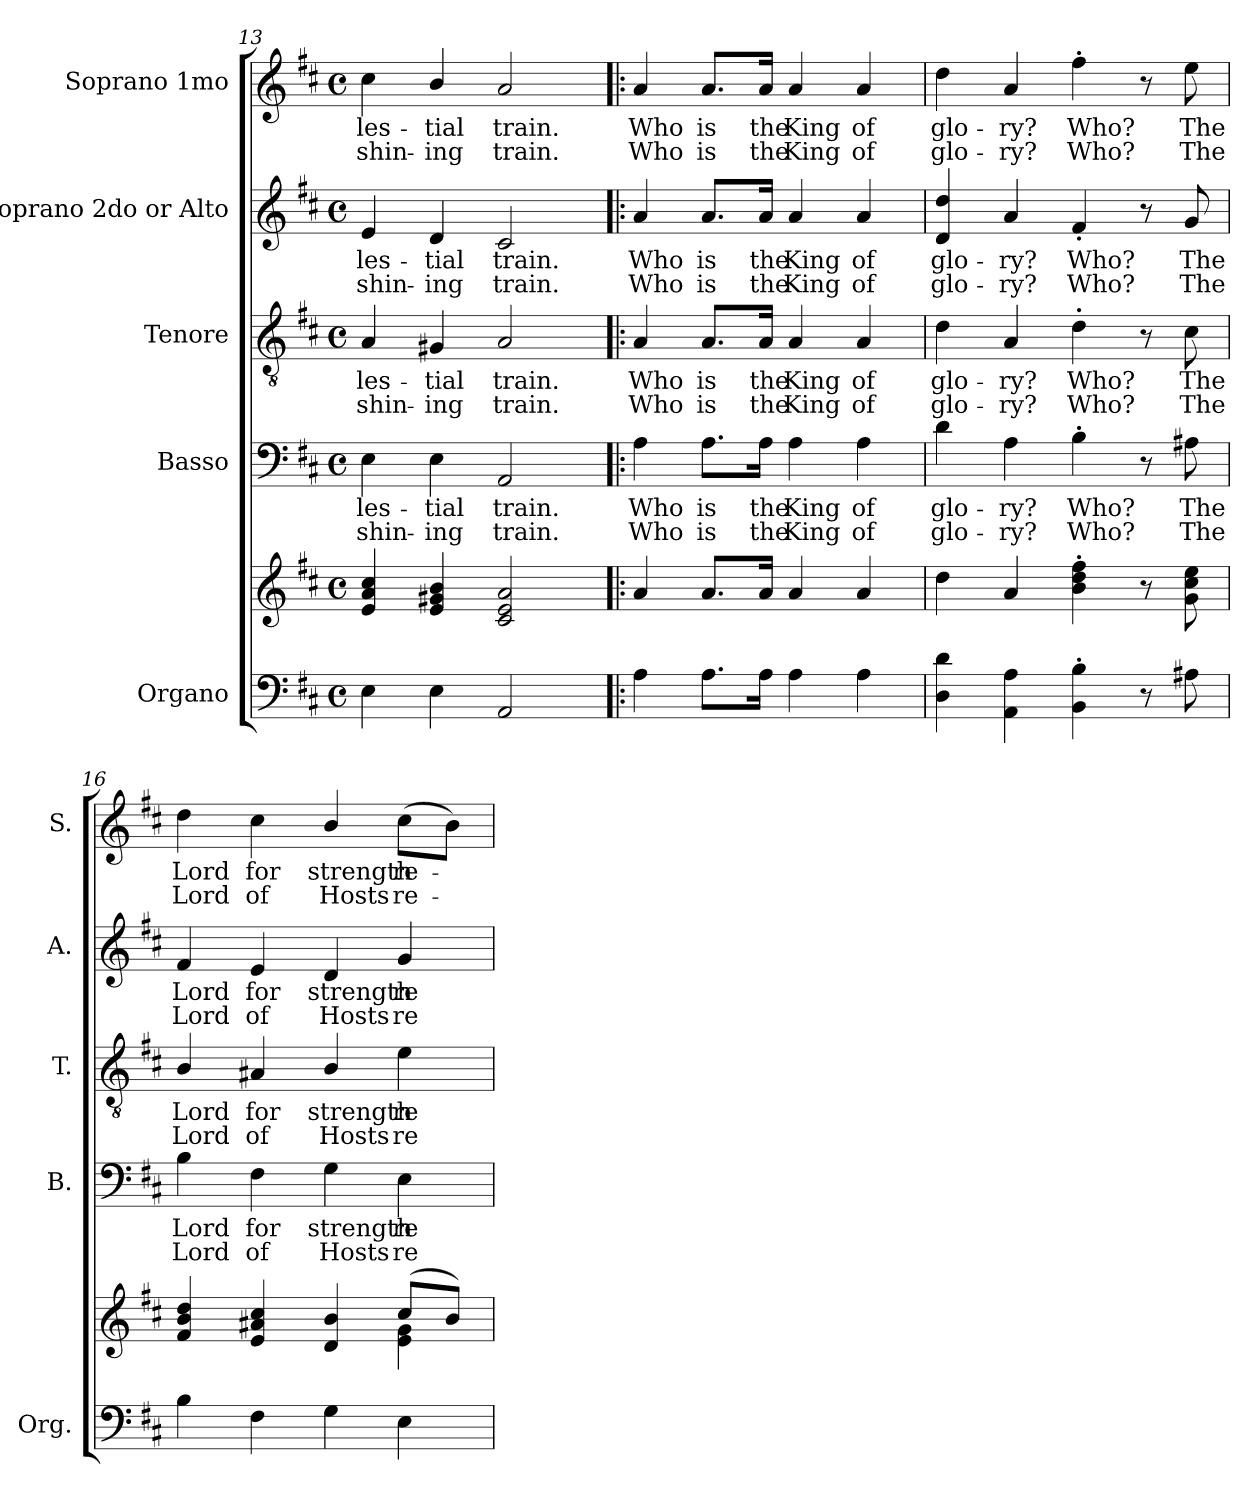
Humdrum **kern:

**kern	**kern	**kern	**text	**text	**kern	**text	**text	**kern	**text	**text	**kern	**text	**text
*part5	*part5	*part4	*part4	*part4	*part3	*part3	*part3	*part2	*part2	*part2	*part1	*part1	*part1
*staff6	*staff5	*staff4	*staff4	*staff4	*staff3	*staff3	*staff3	*staff2	*staff2	*staff2	*staff1	*staff1	*staff1
*I"Organo	*	*I"Basso	*	*	*I"Tenore	*	*	*I"Soprano 2do or Alto	*	*	*I"Soprano 1mo	*	*
*I'Org.	*	*I'B.	*	*	*I'T.	*	*	*I'A.	*	*	*I'S.	*	*
*clefF4	*clefG2	*clefF4	*	*	*clefGv2	*	*	*clefG2	*	*	*clefG2	*	*
*	*	*	*	*	*ITrd7c12	*	*	*	*	*	*	*	*
*k[f#c#]	*k[f#c#]	*k[f#c#]	*	*	*k[f#c#]	*	*	*k[f#c#]	*	*	*k[f#c#]	*	*
*D:	*D:	*D:	*	*	*D:	*	*	*D:	*	*	*D:	*	*
*M4/4	*M4/4	*M4/4	*	*	*M4/4	*	*	*M4/4	*	*	*M4/4	*	*
*met(c)	*met(c)	*met(c)	*	*	*met(c)	*	*	*met(c)	*	*	*met(c)	*	*
=13	=13	=13	=13	=13	=13	=13	=13	=13	=13	=13	=13	=13	=13
!	!	!	!LO:LY:b:color=#000000	!LO:LY:b:color=#000000	!	!	!	!	!	!	!	!	!
!	!	!	!	!	!	!LO:LY:b:color=#000000	!LO:LY:b:color=#000000	!	!	!	!	!	!
!	!	!	!	!	!	!	!	!	!LO:LY:b:color=#000000	!LO:LY:b:color=#000000	!	!	!
!	!	!	!	!	!	!	!	!	!	!	!	!LO:LY:b:color=#000000	!LO:LY:b:color=#000000
4Ei\	4ei/ 4ai 4cc#i	4Ei\	-les-	shin-	4AAi/	-les-	shin-	4ei/	-les-	shin-	4cc#i\	-les-	shin-
!	!	!	!LO:LY:b:color=#000000	!LO:LY:b:color=#000000	!	!	!	!	!	!	!	!	!
!	!	!	!	!	!	!LO:LY:b:color=#000000	!LO:LY:b:color=#000000	!	!	!	!	!	!
!	!	!	!	!	!	!	!	!	!LO:LY:b:color=#000000	!LO:LY:b:color=#000000	!	!	!
!	!	!	!	!	!	!	!	!	!	!	!	!LO:LY:b:color=#000000	!LO:LY:b:color=#000000
4Ei\	4ei/ 4g#Xi 4bi	4Ei\	-tial	-ing	4GG#Xi/	-tial	-ing	4di/	-tial	-ing	4bi/	-tial	-ing
!	!	!	!LO:LY:b:color=#000000	!LO:LY:b:color=#000000	!	!	!	!	!	!	!	!	!
!	!	!	!	!	!	!LO:LY:b:color=#000000	!LO:LY:b:color=#000000	!	!	!	!	!	!
!	!	!	!	!	!	!	!	!	!LO:LY:b:color=#000000	!LO:LY:b:color=#000000	!	!	!
!	!	!	!	!	!	!	!	!	!	!	!	!LO:LY:b:color=#000000	!LO:LY:b:color=#000000
2AAi/	2c#i/ 2ei 2ai	2AAi/	train.	train.	2AAi/	train.	train.	2c#i/	train.	train.	2ai/	train.	train.
=14!|:	=14!|:	=14!|:	=14!|:	=14!|:	=14!|:	=14!|:	=14!|:	=14!|:	=14!|:	=14!|:	=14!|:	=14!|:	=14!|:
!	!	!	!LO:LY:b:color=#000000	!LO:LY:b:color=#000000	!	!	!	!	!	!	!	!	!
!	!	!	!	!	!	!LO:LY:b:color=#000000	!LO:LY:b:color=#000000	!	!	!	!	!	!
!	!	!	!	!	!	!	!	!	!LO:LY:b:color=#000000	!LO:LY:b:color=#000000	!	!	!
!	!	!	!	!	!	!	!	!	!	!	!	!LO:LY:b:color=#000000	!LO:LY:b:color=#000000
4Ai\	4ai/	4Ai\	Who	Who	4AAi/	Who	Who	4ai/	Who	Who	4ai/	Who	Who
!	!	!	!LO:LY:b:color=#000000	!LO:LY:b:color=#000000	!	!	!	!	!	!	!	!	!
!	!	!	!	!	!	!LO:LY:b:color=#000000	!LO:LY:b:color=#000000	!	!	!	!	!	!
!	!	!	!	!	!	!	!	!	!LO:LY:b:color=#000000	!LO:LY:b:color=#000000	!	!	!
!	!	!	!	!	!	!	!	!	!	!	!	!LO:LY:b:color=#000000	!LO:LY:b:color=#000000
8.Ai\L	8.ai/L	8.Ai\L	is	is	8.AAi/L	is	is	8.ai/L	is	is	8.ai/L	is	is
!	!	!	!LO:LY:b:color=#000000	!LO:LY:b:color=#000000	!	!	!	!	!	!	!	!	!
!	!	!	!	!	!	!LO:LY:b:color=#000000	!LO:LY:b:color=#000000	!	!	!	!	!	!
!	!	!	!	!	!	!	!	!	!LO:LY:b:color=#000000	!LO:LY:b:color=#000000	!	!	!
!	!	!	!	!	!	!	!	!	!	!	!	!LO:LY:b:color=#000000	!LO:LY:b:color=#000000
16Ai\Jk	16ai/Jk	16Ai\Jk	the	the	16AAi/Jk	the	the	16ai/Jk	the	the	16ai/Jk	the	the
!	!	!	!LO:LY:b:color=#000000	!LO:LY:b:color=#000000	!	!	!	!	!	!	!	!	!
!	!	!	!	!	!	!LO:LY:b:color=#000000	!LO:LY:b:color=#000000	!	!	!	!	!	!
!	!	!	!	!	!	!	!	!	!LO:LY:b:color=#000000	!LO:LY:b:color=#000000	!	!	!
!	!	!	!	!	!	!	!	!	!	!	!	!LO:LY:b:color=#000000	!LO:LY:b:color=#000000
4Ai\	4ai/	4Ai\	King	King	4AAi/	King	King	4ai/	King	King	4ai/	King	King
!	!	!	!LO:LY:b:color=#000000	!LO:LY:b:color=#000000	!	!	!	!	!	!	!	!	!
!	!	!	!	!	!	!LO:LY:b:color=#000000	!LO:LY:b:color=#000000	!	!	!	!	!	!
!	!	!	!	!	!	!	!	!	!LO:LY:b:color=#000000	!LO:LY:b:color=#000000	!	!	!
!	!	!	!	!	!	!	!	!	!	!	!	!LO:LY:b:color=#000000	!LO:LY:b:color=#000000
4Ai\	4ai/	4Ai\	of	of	4AAi/	of	of	4ai/	of	of	4ai/	of	of
=15	=15	=15	=15	=15	=15	=15	=15	=15	=15	=15	=15	=15	=15
!	!	!	!LO:LY:b:color=#000000	!LO:LY:b:color=#000000	!	!	!	!	!	!	!	!	!
!	!	!	!	!	!	!LO:LY:b:color=#000000	!LO:LY:b:color=#000000	!	!	!	!	!	!
!	!	!	!	!	!	!	!	!	!LO:LY:b:color=#000000	!LO:LY:b:color=#000000	!	!	!
!	!	!	!	!	!	!	!	!	!	!	!	!LO:LY:b:color=#000000	!LO:LY:b:color=#000000
4Di\ 4di	4ddi\	4di\	glo-	glo-	4Di\	glo-	glo-	4di/ 4ddi	glo-	glo-	4ddi\	glo-	glo-
!	!	!	!LO:LY:b:color=#000000	!LO:LY:b:color=#000000	!	!	!	!	!	!	!	!	!
!	!	!	!	!	!	!LO:LY:b:color=#000000	!LO:LY:b:color=#000000	!	!	!	!	!	!
!	!	!	!	!	!	!	!	!	!LO:LY:b:color=#000000	!LO:LY:b:color=#000000	!	!	!
!	!	!	!	!	!	!	!	!	!	!	!	!LO:LY:b:color=#000000	!LO:LY:b:color=#000000
4AAi\ 4Ai	4ai/	4Ai\	-ry?	-ry?	4AAi/	-ry?	-ry?	4ai/	-ry?	-ry?	4ai/	-ry?	-ry?
!	!	!	!LO:LY:b:color=#000000	!LO:LY:b:color=#000000	!	!	!	!	!	!	!	!	!
!	!	!	!	!	!	!LO:LY:b:color=#000000	!LO:LY:b:color=#000000	!	!	!	!	!	!
!	!	!	!	!	!	!	!	!	!LO:LY:b:color=#000000	!LO:LY:b:color=#000000	!	!	!
!	!	!	!	!	!	!	!	!	!	!	!	!LO:LY:b:color=#000000	!LO:LY:b:color=#000000
4BBi\' 4Bi'	4bi\' 4ddi' 4ff#i'	4B'i\	Who?	Who?	4D'i\	Who?	Who?	4f#'i/	Who?	Who?	4ff#'i\	Who?	Who?
8r	8r	8r	.	.	8r	.	.	8r	.	.	8r	.	.
!	!	!	!LO:LY:b:color=#000000	!LO:LY:b:color=#000000	!	!	!	!	!	!	!	!	!
!	!	!	!	!	!	!LO:LY:b:color=#000000	!LO:LY:b:color=#000000	!	!	!	!	!	!
!	!	!	!	!	!	!	!	!	!LO:LY:b:color=#000000	!LO:LY:b:color=#000000	!	!	!
!	!	!	!	!	!	!	!	!	!	!	!	!LO:LY:b:color=#000000	!LO:LY:b:color=#000000
8A#Xi\	8gi\ 8cc#i 8eei	8A#Xi\	The	The	8C#i\	The	The	8gi/	The	The	8eei\	The	The
=16	=16	=16	=16	=16	=16	=16	=16	=16	=16	=16	=16	=16	=16
*	*^	*	*	*	*	*	*	*	*	*	*	*	*
!	!	!	!	!LO:LY:b:color=#000000	!LO:LY:b:color=#000000	!	!	!	!	!	!	!	!	!
!	!	!	!	!	!	!	!LO:LY:b:color=#000000	!LO:LY:b:color=#000000	!	!	!	!	!	!
!	!	!	!	!	!	!	!	!	!	!LO:LY:b:color=#000000	!LO:LY:b:color=#000000	!	!	!
!	!	!	!	!	!	!	!	!	!	!	!	!	!LO:LY:b:color=#000000	!LO:LY:b:color=#000000
4Bi\	4f#i/ 4bi 4ddi	2ryy	4Bi\	Lord	Lord	4BBi/	Lord	Lord	4f#i/	Lord	Lord	4ddi\	Lord	Lord
!	!	!	!	!LO:LY:b:color=#000000	!LO:LY:b:color=#000000	!	!	!	!	!	!	!	!	!
!	!	!	!	!	!	!	!LO:LY:b:color=#000000	!LO:LY:b:color=#000000	!	!	!	!	!	!
!	!	!	!	!	!	!	!	!	!	!LO:LY:b:color=#000000	!LO:LY:b:color=#000000	!	!	!
!	!	!	!	!	!	!	!	!	!	!	!	!	!LO:LY:b:color=#000000	!LO:LY:b:color=#000000
4F#i\	4ei/ 4a#Xi 4cc#i	.	4F#i\	for	of	4AA#Xi/	for	of	4ei/	for	of	4cc#i\	for	of
!	!	!	!	!LO:LY:b:color=#000000	!LO:LY:b:color=#000000	!	!	!	!	!	!	!	!	!
!	!	!	!	!	!	!	!LO:LY:b:color=#000000	!LO:LY:b:color=#000000	!	!	!	!	!	!
!	!	!	!	!	!	!	!	!	!	!LO:LY:b:color=#000000	!LO:LY:b:color=#000000	!	!	!
!	!	!	!	!	!	!	!	!	!	!	!	!	!LO:LY:b:color=#000000	!LO:LY:b:color=#000000
4Gi\	4di/ 4bi	4ryy	4Gi\	strength	Hosts	4BBi/	strength	Hosts	4di/	strength	Hosts	4bi/	strength	Hosts
!	!	!	!	!LO:LY:b:color=#000000	!LO:LY:b:color=#000000	!	!	!	!	!	!	!	!	!
!	!	!	!	!	!	!	!LO:LY:b:color=#000000	!LO:LY:b:color=#000000	!	!	!	!	!	!
!	!	!	!	!	!	!	!	!	!	!LO:LY:b:color=#000000	!LO:LY:b:color=#000000	!	!	!
!	!	!	!	!	!	!	!	!	!	!	!	!	!LO:LY:b:color=#000000	!LO:LY:b:color=#000000
4Ei\	(8cc#i/L	4ei\ 4gi	4Ei\	re-	re-	4Ei\	re-	re-	4gi/	re-	re-	(8cc#i\L	re-	re-
.	8bi/J)	.	.	.	.	.	.	.	.	.	.	8bi\J)	.	.
*	*v	*v	*	*	*	*	*	*	*	*	*	*	*	*
=	=	=	=	=	=	=	=	=	=	=	=	=	=
*-	*-	*-	*-	*-	*-	*-	*-	*-	*-	*-	*-	*-	*-
